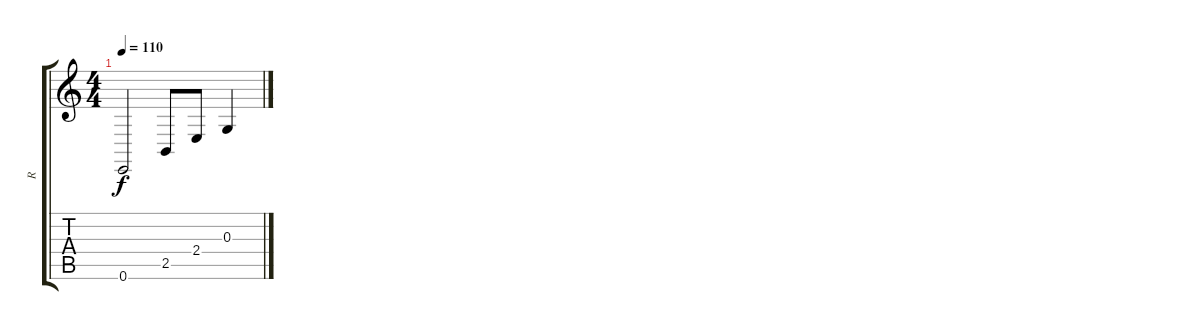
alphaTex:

\track ("R" "R") {instrument fiddle}
\staff {score tabs}
\tuning (E4 B3 G3 D3 A2 E2) {hide}
\ts (4 4)
\tempo 110
\clef g2
\ks c
0.6.2{dy f} 2.5.8 2.4.8 0.3.4
